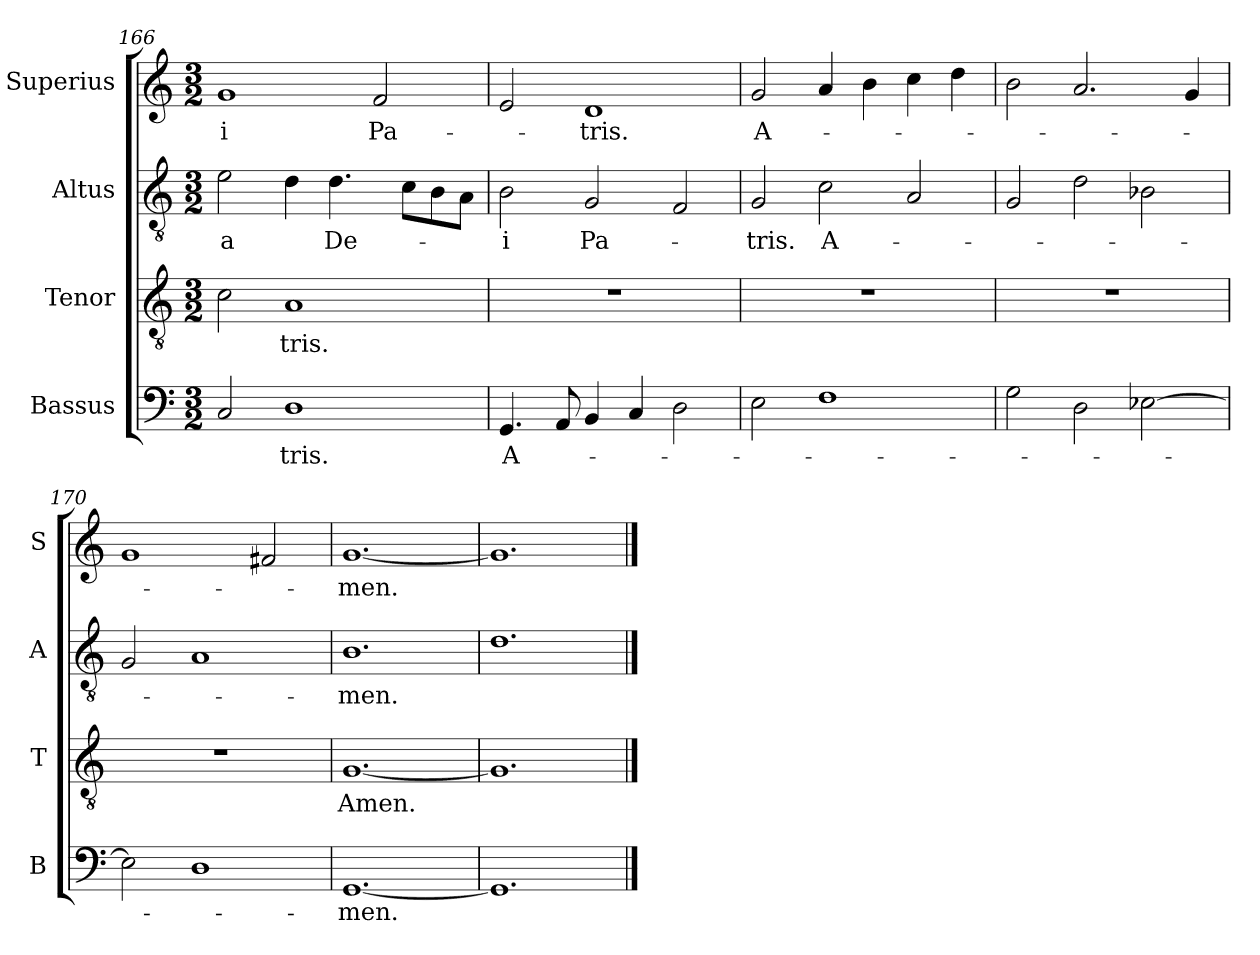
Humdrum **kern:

**kern	**text	**kern	**text	**kern	**text	**kern	**text
*part4	*part4	*part3	*part3	*part2	*part2	*part1	*part1
*staff4	*staff4	*staff3	*staff3	*staff2	*staff2	*staff1	*staff1
*I"Bassus	*	*I"Tenor	*	*I"Altus	*	*I"Superius	*
*I'B	*	*I'T	*	*I'A	*	*I'S	*
*clefF4	*	*clefGv2	*	*clefGv2	*	*clefG2	*
*k[]	*	*k[]	*	*k[]	*	*k[]	*
*M3/2	*	*M3/2	*	*M3/2	*	*M3/2	*
=166	=166	=166	=166	=166	=166	=166	=166
2C	.	2c	.	2e	a	1g	-i
1D	-tris.	1A	-tris.	4d	.	.	.
.	.	.	.	4.d	De-	.	.
.	.	.	.	.	.	2f	Pa-
.	.	.	.	8cL	.	.	.
.	.	.	.	8B	.	.	.
.	.	.	.	8AJ	.	.	.
=167	=167	=167	=167	=167	=167	=167	=167
4.GG	A-	1.r	.	2B	-i	2e	.
8AA	.	.	.	.	.	.	.
4BB	.	.	.	2G	Pa-	1d	-tris.
4C	.	.	.	.	.	.	.
2D	.	.	.	2F	.	.	.
=168	=168	=168	=168	=168	=168	=168	=168
2E	.	1.r	.	2G	-tris.	2g	A-
1F	.	.	.	2c	A-	4a	.
.	.	.	.	.	.	4b	.
.	.	.	.	2A	.	4cc	.
.	.	.	.	.	.	4dd	.
=169	=169	=169	=169	=169	=169	=169	=169
2G	.	1.r	.	2G	.	2b	.
2D	.	.	.	2d	.	2.a	.
[2E-X	.	.	.	2B-X	.	.	.
.	.	.	.	.	.	4g	.
=170	=170	=170	=170	=170	=170	=170	=170
2E-]	.	1.r	.	2G	.	1g	.
1D	.	.	.	1A	.	.	.
.	.	.	.	.	.	2f#X	.
=171	=171	=171	=171	=171	=171	=171	=171
[1.GG	-men.	[1.G	Amen.	1.B	-men.	[1.g	-men.
=172	=172	=172	=172	=172	=172	=172	=172
1.GG]	.	1.G]	.	1.d	.	1.g]	.
==	==	==	==	==	==	==	==
*-	*-	*-	*-	*-	*-	*-	*-
